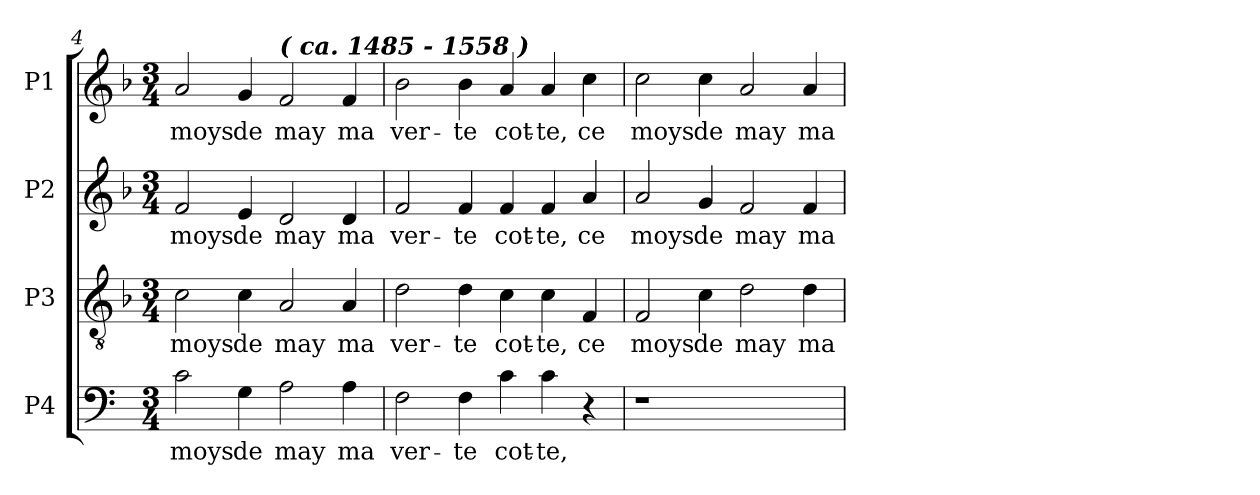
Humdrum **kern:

**kern	**text	**kern	**text	**kern	**text	**kern	**text
*part4	*part4	*part3	*part3	*part2	*part2	*part1	*part1
*staff4	*staff4	*staff3	*staff3	*staff2	*staff2	*staff1	*staff1
*I"P4	*	*I"P3	*	*I"P2	*	*I"P1	*
*clefF4	*	*clefGv2	*	*clefG2	*	*clefG2	*
*ITrd4c7	*	*ITrd7c12	*	*	*	*	*
*k[b-]	*	*k[b-]	*	*k[b-]	*	*k[b-]	*
*F:	*	*F:	*	*F:	*	*F:	*
*M3/4	*	*M3/4	*	*M3/4	*	*M3/4	*
=4	=4	=4	=4	=4	=4	=4	=4
!	!LO:LY:b:color=#000000	!	!	!	!	!	!
!	!	!	!LO:LY:b:color=#000000	!	!	!	!
!	!	!	!	!	!LO:LY:b:color=#000000	!	!
!	!	!	!	!	!	!	!LO:LY:b:color=#000000
2Fi\	moys	2Ci\	moys	2fi/	moys	2ai/	moys
!	!LO:LY:b:color=#000000	!	!	!	!	!	!
!	!	!	!LO:LY:b:color=#000000	!	!	!	!
!	!	!	!	!	!LO:LY:b:color=#000000	!	!
!	!	!	!	!	!	!	!LO:LY:b:color=#000000
4Ci\	de	4Ci\	de	4ei/	de	4gi/	de
!	!LO:LY:b:color=#000000	!	!	!	!	!	!
!	!	!	!LO:LY:b:color=#000000	!	!	!	!
!	!	!	!	!	!LO:LY:b:color=#000000	!	!
!	!	!	!	!	!	!LO:TX:a:Bi:t=( ca. 1485 - 1558 )	!
!	!	!	!	!	!	!	!LO:LY:b:color=#000000
2Di\	may	2AAi/	may	2di/	may	2fi/	may
!	!LO:LY:b:color=#000000	!	!	!	!	!	!
!	!	!	!LO:LY:b:color=#000000	!	!	!	!
!	!	!	!	!	!LO:LY:b:color=#000000	!	!
!	!	!	!	!	!	!	!LO:LY:b:color=#000000
4Di\	ma	4AAi/	ma	4di/	ma	4fi/	ma
!!LO:LB:g=z
=5	=5	=5	=5	=5	=5	=5	=5
!	!LO:LY:b:color=#000000	!	!	!	!	!	!
!	!	!	!LO:LY:b:color=#000000	!	!	!	!
!	!	!	!	!	!LO:LY:b:color=#000000	!	!
!	!	!	!	!	!	!	!LO:LY:b:color=#000000
2BB-i\	ver-	2Di\	ver-	2fi/	ver-	2b-i\	ver-
!	!LO:LY:b:color=#000000	!	!	!	!	!	!
!	!	!	!LO:LY:b:color=#000000	!	!	!	!
!	!	!	!	!	!LO:LY:b:color=#000000	!	!
!	!	!	!	!	!	!	!LO:LY:b:color=#000000
4BB-i\	-te	4Di\	-te	4fi/	-te	4b-i\	-te
!	!LO:LY:b:color=#000000	!	!	!	!	!	!
!	!	!	!LO:LY:b:color=#000000	!	!	!	!
!	!	!	!	!	!LO:LY:b:color=#000000	!	!
!	!	!	!	!	!	!	!LO:LY:b:color=#000000
4Fi\	cot-	4Ci\	cot-	4fi/	cot-	4ai/	cot-
!	!LO:LY:b:color=#000000	!	!	!	!	!	!
!	!	!	!LO:LY:b:color=#000000	!	!	!	!
!	!	!	!	!	!LO:LY:b:color=#000000	!	!
!	!	!	!	!	!	!	!LO:LY:b:color=#000000
4Fi\	-te,	4Ci\	-te,	4fi/	-te,	4ai/	-te,
!	!	!	!LO:LY:b:color=#000000	!	!	!	!
!	!	!	!	!	!LO:LY:b:color=#000000	!	!
!	!	!	!	!	!	!	!LO:LY:b:color=#000000
4r	.	4FFi/	ce	4ai/	ce	4cci\	ce
=6	=6	=6	=6	=6	=6	=6	=6
!LO:N:vis=1	!	!	!	!	!	!	!
!	!	!	!LO:LY:b:color=#000000	!	!	!	!
!	!	!	!	!	!LO:LY:b:color=#000000	!	!
!	!	!	!	!	!	!	!LO:LY:b:color=#000000
2.r	.	2FFi/	moys	2ai/	moys	2cci\	moys
!	!	!	!LO:LY:b:color=#000000	!	!	!	!
!	!	!	!	!	!LO:LY:b:color=#000000	!	!
!	!	!	!	!	!	!	!LO:LY:b:color=#000000
.	.	4Ci\	de	4gi/	de	4cci\	de
!	!	!	!LO:LY:b:color=#000000	!	!	!	!
!	!	!	!	!	!LO:LY:b:color=#000000	!	!
!	!	!	!	!	!	!	!LO:LY:b:color=#000000
2.ryy	.	2Di\	may	2fi/	may	2ai/	may
!	!	!	!LO:LY:b:color=#000000	!	!	!	!
!	!	!	!	!	!LO:LY:b:color=#000000	!	!
!	!	!	!	!	!	!	!LO:LY:b:color=#000000
.	.	4Di\	ma	4fi/	ma	4ai/	ma
=	=	=	=	=	=	=	=
*-	*-	*-	*-	*-	*-	*-	*-
